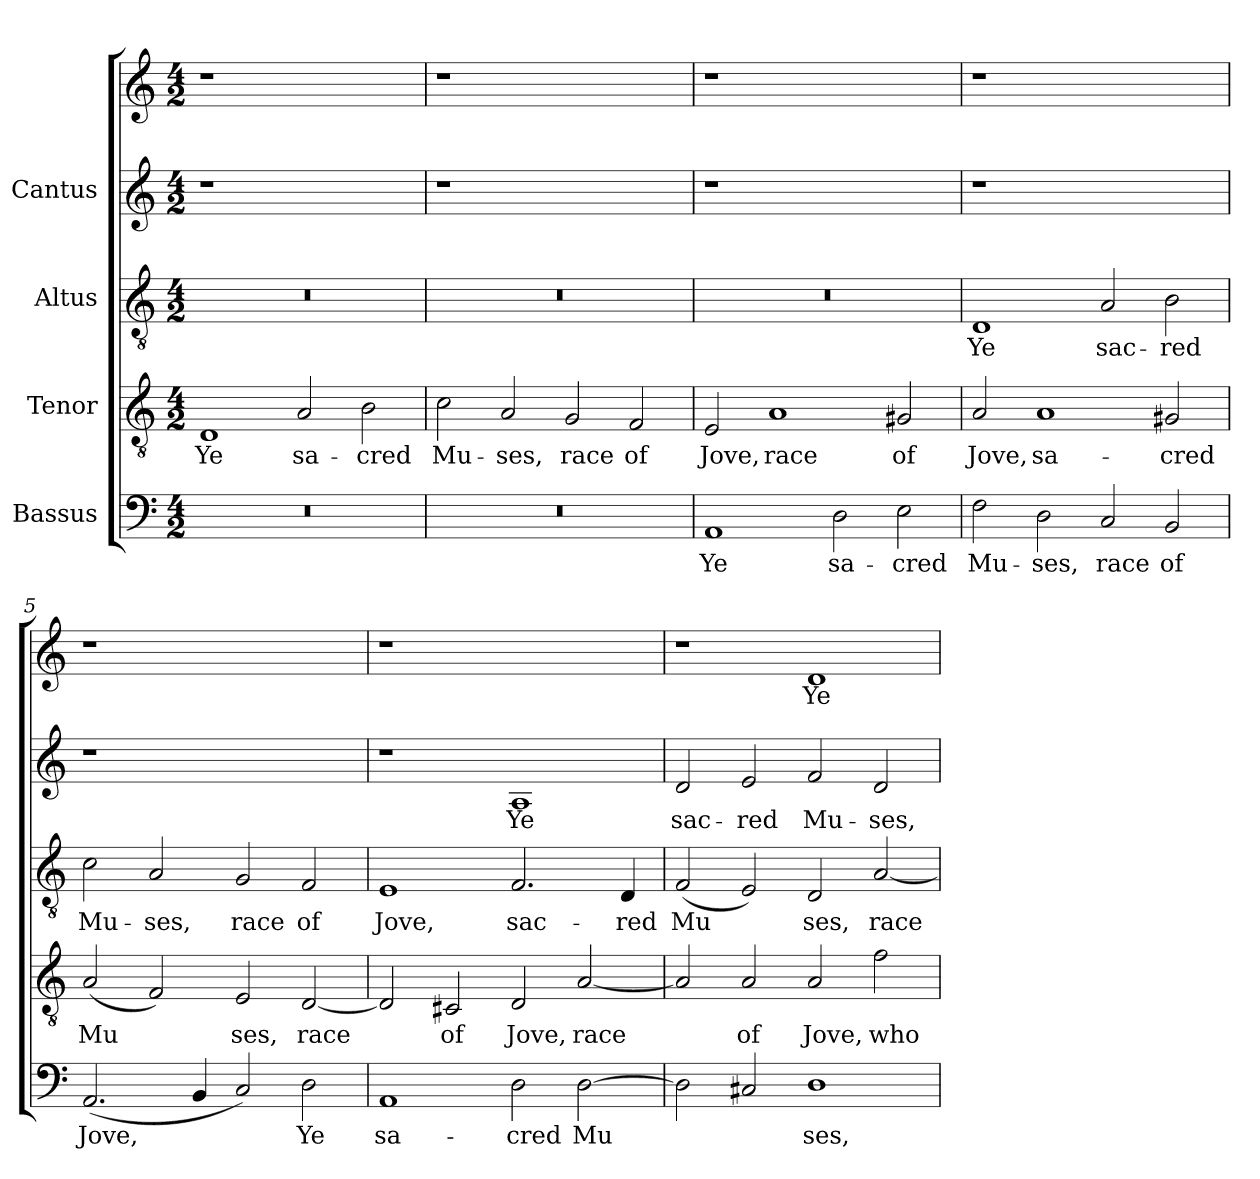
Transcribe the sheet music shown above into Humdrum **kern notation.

**kern	**text	**kern	**text	**kern	**text	**kern	**text	**kern	**text
*part4	*part4	*part3	*part3	*part2	*part2	*part1	*part1	*part1	*part1
*staff5	*staff5	*staff4	*staff4	*staff3	*staff3	*staff2	*staff2	*staff1	*staff1
*I"Bassus	*	*I"Tenor	*	*I"Altus	*	*I"Cantus	*	*	*
!!LO:PB:g=z
*stria5	*	*stria5	*	*stria5	*	*stria5	*	*stria5	*
*clefF4	*	*clefGv2	*	*clefGv2	*	*clefG2	*	*clefG2	*
*M4/2	*	*M4/2	*	*M4/2	*	*M4/2	*	*M4/2	*
*MM156	*	*MM156	*	*MM156	*	*MM156	*	*MM156	*
=1	=1	=1	=1	=1	=1	=1	=1	=1	=1
!	!	!	!LO:LY:b:cj	!	!	!	!	!	!
0r	.	1D	Ye	0r	.	1r	.	1r	.
!	!	!	!LO:LY:b:cj	!	!	!	!	!	!
.	.	2A/	sa-	.	.	1ryy	.	1ryy	.
!	!	!	!LO:LY:b:cj	!	!	!	!	!	!
.	.	2B\	-cred	.	.	.	.	.	.
=2	=2	=2	=2	=2	=2	=2	=2	=2	=2
!	!	!	!LO:LY:b:cj	!	!	!	!	!	!
0r	.	2c\	Mu-	0r	.	1r	.	1r	.
!	!	!	!LO:LY:b:cj	!	!	!	!	!	!
.	.	2A/	-ses,	.	.	.	.	.	.
!	!	!	!LO:LY:b:cj	!	!	!	!	!	!
.	.	2G/	race	.	.	1ryy	.	1ryy	.
!	!	!	!LO:LY:b:cj	!	!	!	!	!	!
.	.	2F/	of	.	.	.	.	.	.
=3	=3	=3	=3	=3	=3	=3	=3	=3	=3
!	!LO:LY:b:cj	!	!LO:LY:b:cj	!	!	!	!	!	!
1AA	Ye	2E/	Jove,	0r	.	1r	.	1r	.
!	!	!	!LO:LY:b:cj	!	!	!	!	!	!
.	.	1A	race	.	.	.	.	.	.
!	!LO:LY:b:cj	!	!	!	!	!	!	!	!
2D\	sa-	.	.	.	.	1ryy	.	1ryy	.
!	!LO:LY:b:cj	!	!LO:LY:b:cj	!	!	!	!	!	!
2E\	-cred	2G#X/	of	.	.	.	.	.	.
=4	=4	=4	=4	=4	=4	=4	=4	=4	=4
!	!LO:LY:b:cj	!	!LO:LY:b:cj	!	!LO:LY:b:cj	!	!	!	!
2F\	Mu-	2A/	Jove,	1D	Ye	1r	.	1r	.
!	!LO:LY:b:cj	!	!LO:LY:b:cj	!	!	!	!	!	!
2D\	-ses,	1A	sa-	.	.	.	.	.	.
!	!LO:LY:b:cj	!	!	!	!LO:LY:b:cj	!	!	!	!
2C/	race	.	.	2A/	sac-	1ryy	.	1ryy	.
!	!LO:LY:b:cj	!	!LO:LY:b:cj	!	!LO:LY:b:cj	!	!	!	!
2BB/	of	2G#X/	-cred	2B\	-red	.	.	.	.
!!LO:LB:g=z
=5	=5	=5	=5	=5	=5	=5	=5	=5	=5
!	!LO:LY:b:cj	!	!LO:LY:b:cj	!	!LO:LY:b:cj	!	!	!	!
(<2.AA/	Jove,	(<2A/	Mu-	2c\	Mu-	1r	.	1r	.
!	!	!	!LO:LY:b:cj	!	!LO:LY:b:cj	!	!	!	!
.	.	2F/)	-	2A/	-ses,	.	.	.	.
!	!LO:LY:b:cj	!	!	!	!	!	!	!	!
4BB/	.	.	.	.	.	.	.	.	.
!	!LO:LY:b:cj	!	!LO:LY:b:cj	!	!LO:LY:b:cj	!	!	!	!
2C/)	.	2E/	ses,	2G/	race	1ryy	.	1ryy	.
!	!LO:LY:b:cj	!	!LO:LY:b:cj	!	!LO:LY:b:cj	!	!	!	!
2D\	Ye	[<2D/	race	2F/	of	.	.	.	.
=6	=6	=6	=6	=6	=6	=6	=6	=6	=6
!	!LO:LY:b:cj	!	!LO:LY:b:cj	!	!LO:LY:b:cj	!	!	!	!
1AA	sa-	2D/]	.	1E	Jove,	1r	.	1r	.
!	!	!	!LO:LY:b:cj	!	!	!	!	!	!
.	.	2C#X/	of	.	.	.	.	.	.
!	!LO:LY:b:cj	!	!LO:LY:b:cj	!	!LO:LY:b:cj	!	!LO:LY:b:cj	!	!
2D\	-cred	2D/	Jove,	2.F/	sac-	1A	Ye	1ryy	.
!	!LO:LY:b:cj	!	!LO:LY:b:cj	!	!	!	!	!	!
[>2D\	Mu-	[<2A/	race	.	.	.	.	.	.
!	!	!	!	!	!LO:LY:b:cj	!	!	!	!
.	.	.	.	4D/	-red	.	.	.	.
=7	=7	=7	=7	=7	=7	=7	=7	=7	=7
!	!LO:LY:b:cj	!	!LO:LY:b:cj	!	!LO:LY:b:cj	!	!LO:LY:b:cj	!	!
2D\]	-	2A/]	.	(<2F/	Mu-	2d/	sac-	1r	.
!	!LO:LY:b:cj	!	!LO:LY:b:cj	!	!LO:LY:b:cj	!	!LO:LY:b:cj	!	!
2C#X/	.	2A/	of	2E/)	-	2e/	-red	.	.
!	!LO:LY:b:cj	!	!LO:LY:b:cj	!	!LO:LY:b:cj	!	!LO:LY:b:cj	!	!LO:LY:b:cj
1D	ses,	2A/	Jove,	2D/	ses,	2f/	Mu-	1d	Ye
!	!	!	!LO:LY:b:cj	!	!LO:LY:b:cj	!	!LO:LY:b:cj	!	!
.	.	2f\	who	[<2A/	race	2d/	-ses,	.	.
=	=	=	=	=	=	=	=	=	=
*-	*-	*-	*-	*-	*-	*-	*-	*-	*-
